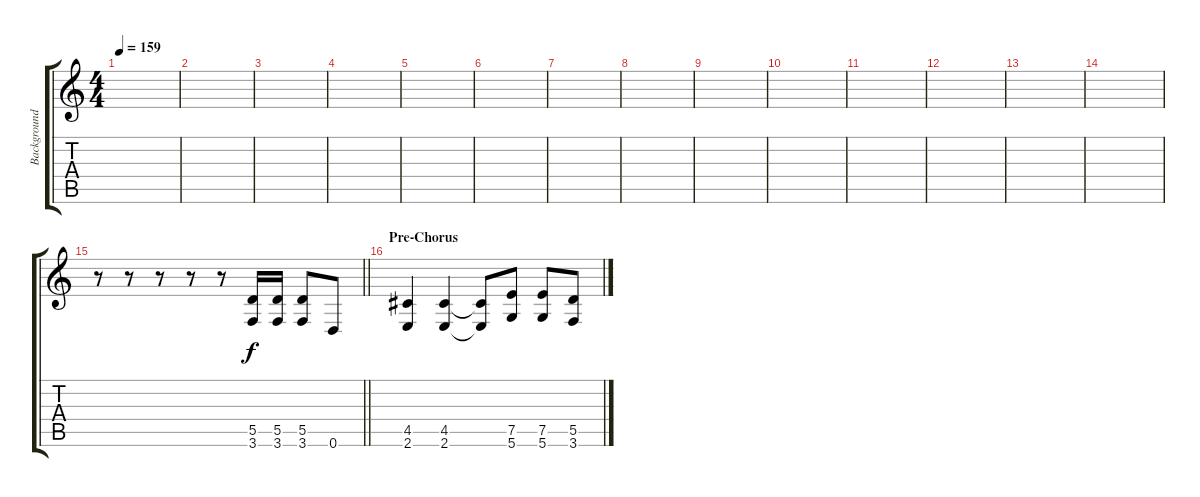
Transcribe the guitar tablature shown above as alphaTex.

\track ("Background Guitar" "Background") {instrument distortionguitar}
\staff {score tabs}
\tuning (E4 B3 G3 D3 A2 D2) {hide}
\ts (4 4)
\tempo 159
\clef g2
\ks c
|
|
|
|
|
|
|
|
|
|
|
|
|
|
\barLineRight lightlight
r.8 r.8 r.8 r.8 r.8 (5.5 3.6).16 (5.5 3.6).16 (5.5 3.6).8 0.6.8 |
\section ("" "Pre-Chorus")
(4.5 2.6).4 (4.5 2.6).4 (4.5{t} 2.6{t}).8 (7.5 5.6).8 (7.5 5.6).8 (5.5 3.6).8
